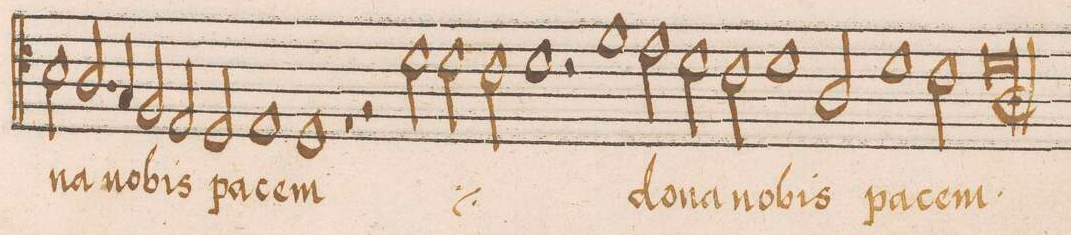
**kern	**text
*I"CANTVS	*
*clefC4	*
*k[]	*
*met(c|)	*
*M2/1	*
2B\	-na
2.A/	no-
=75	=75
4G/	.
2F/	-bis
2E/	.
2D/	pa-
=76	=76
1E	-cem
1D	.
=77	=77
1r	.
2r	.
*	*ij
2d\	do-
=78	=78
2d\	-na
2c\	no-
1d	-bis
*	*Xij
=79	=79
2r	.
1f	do-
2e\	.
=80	=80
2d\	-na
2c\	no-
1d	.
=81	=81
2A/	-bis
1d	pa-
2c\	-cem
=82	=82
[0d;<l	.
=83	=83
0d_	.
=84	=84
0d_	.
=85	=85
0d_	.
=86	=86
0d_	.
=87	=87
0d]	.
==	==
*-	*-
